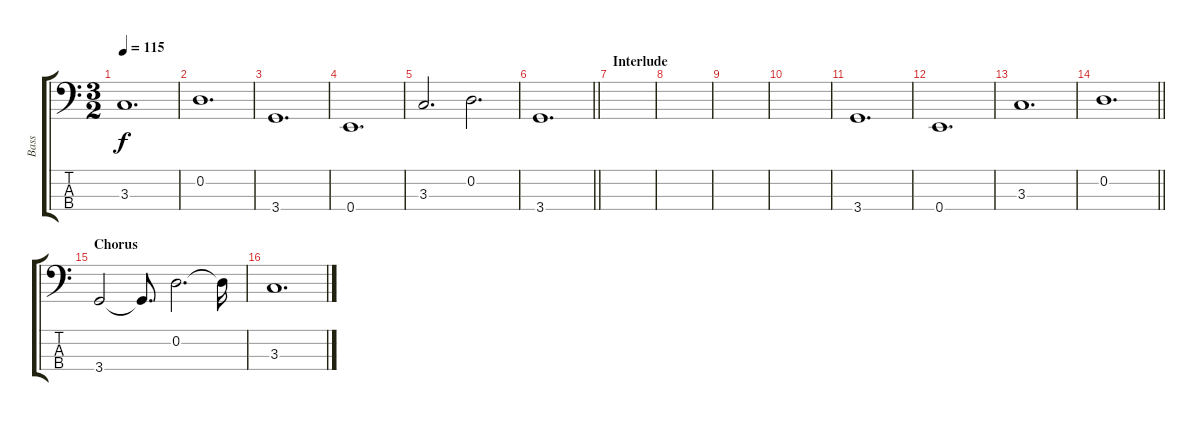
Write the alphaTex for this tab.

\track ("Bass" "Bass") {instrument electricbassfinger}
\staff {score tabs}
\tuning (G2 D2 A1 E1) {hide}
\ts (3 2)
\tempo 115
\clef f4
\ks c
3.3.1{d dy f} |
0.2.1{d} |
3.4.1{d} |
0.4.1{d} |
3.3.2{d} 0.2.2{d} |
\barLineRight lightlight
3.4.1{d} |
\section ("" "Interlude")
|
|
|
|
3.4.1{d} |
0.4.1{d} |
3.3.1{d} |
\barLineRight lightlight
0.2.1{d} |
\section ("" "Chorus")
3.4.2{volume 16} 3.4{t}.8{d} 0.2.2{d} 0.2{t}.16 |
3.3.1{d}
